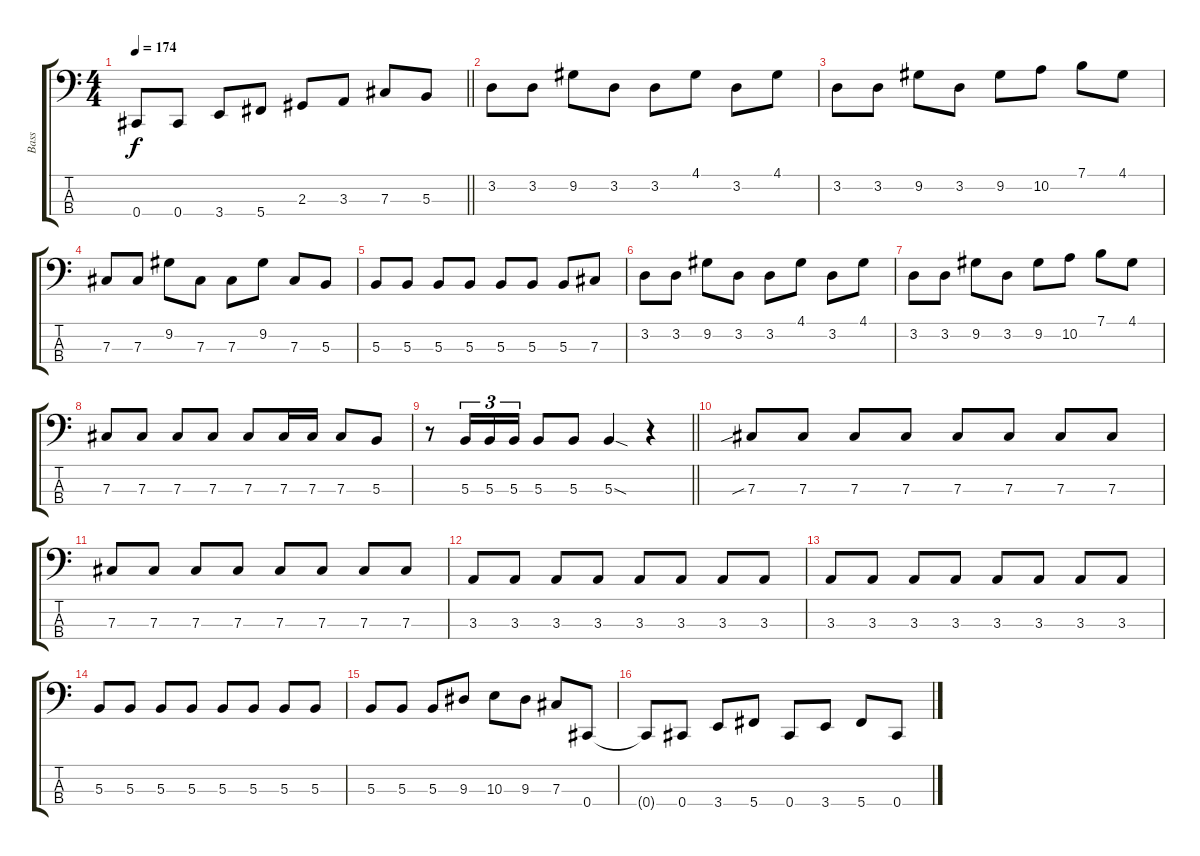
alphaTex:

\track ("Bass" "Bass") {instrument electricbassfinger}
\staff {score tabs}
\tuning (E2 B1 Gb1 Db1) {hide}
\ts (4 4)
\tempo 174
\clef f4
\barLineRight lightlight
\ks c
0.4{t}.8{dy f} 0.4.8 3.4.8 5.4.8 2.3.8 3.3.8 7.3.8 5.3.8 |
3.2.8 3.2.8 9.2.8 3.2.8 3.2.8 4.1.8 3.2.8 4.1.8 |
3.2.8 3.2.8 9.2.8 3.2.8 9.2.8 10.2.8 7.1.8 4.1.8 |
7.3.8 7.3.8 9.2.8 7.3.8 7.3.8 9.2.8 7.3.8 5.3.8 |
5.3.8 5.3.8 5.3.8 5.3.8 5.3.8 5.3.8 5.3.8 7.3.8 |
3.2.8 3.2.8 9.2.8 3.2.8 3.2.8 4.1.8 3.2.8 4.1.8 |
3.2.8 3.2.8 9.2.8 3.2.8 9.2.8 10.2.8 7.1.8 4.1.8 |
7.3.8 7.3.8 7.3.8 7.3.8 7.3.8 7.3.16 7.3.16 7.3.8 5.3.8 |
\barLineRight lightlight
r.8 5.3.16{tu (3 2)} 5.3.16{tu (3 2)} 5.3.16{tu (3 2)} 5.3.8 5.3.8 5.3{sod}.4 r.4 |
7.3{sib}.8 7.3.8 7.3.8 7.3.8 7.3.8 7.3.8 7.3.8 7.3.8 |
7.3.8 7.3.8 7.3.8 7.3.8 7.3.8 7.3.8 7.3.8 7.3.8 |
3.3.8 3.3.8 3.3.8 3.3.8 3.3.8 3.3.8 3.3.8 3.3.8 |
3.3.8 3.3.8 3.3.8 3.3.8 3.3.8 3.3.8 3.3.8 3.3.8 |
5.3.8 5.3.8 5.3.8 5.3.8 5.3.8 5.3.8 5.3.8 5.3.8 |
5.3.8 5.3.8 5.3.8 9.3.8 10.3.8 9.3.8 7.3.8 0.4.8 |
0.4{t}.8 0.4.8 3.4.8 5.4.8 0.4.8 3.4.8 5.4.8 0.4.8
